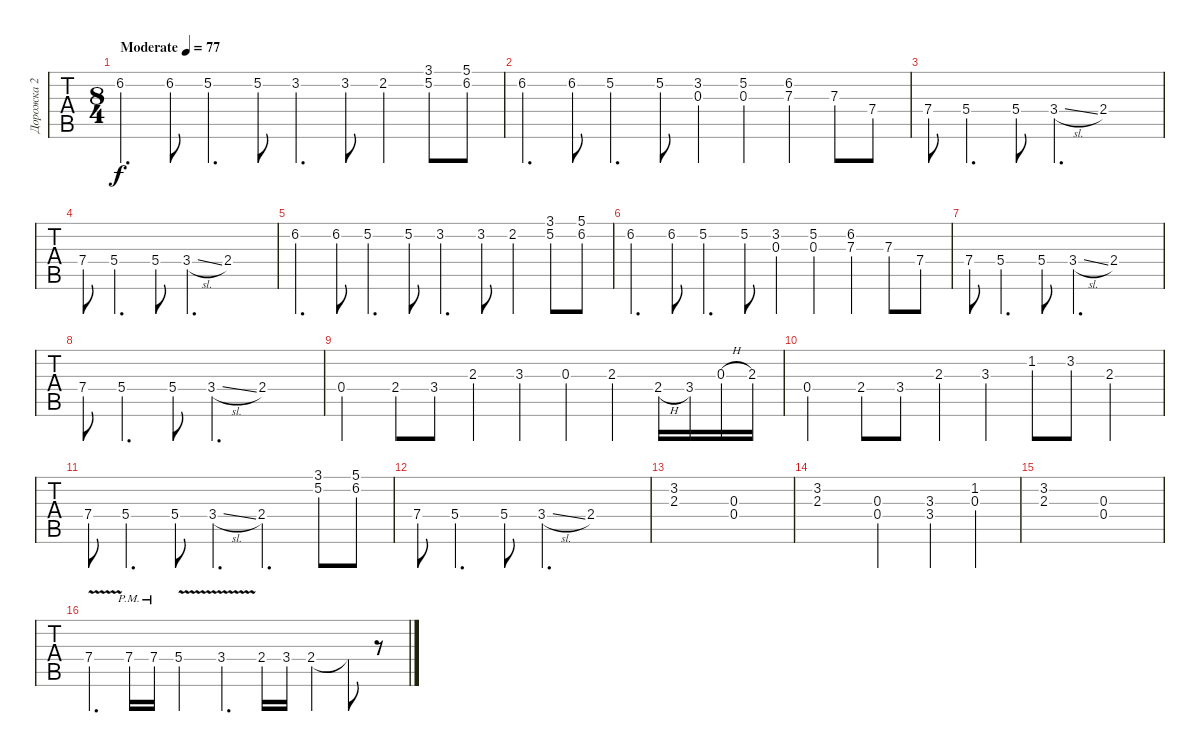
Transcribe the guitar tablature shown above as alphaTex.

\track ("Дорожка 2" "Дорожка 2") {instrument electricguitarjazz}
\staff {tabs}
\tuning (Eb4 Bb3 Gb3 Db3 Ab2 Eb2) {hide}
\ts (8 4)
\tempo (77 "Moderate")
\clef g2
\ks c
6.2.4{d dy f instrument electricguitarjazz} 6.2.8 5.2.4{d} 5.2.8 3.2.4{d} 3.2.8 2.2.4 (3.1 5.2).8 (5.1 6.2).8 |
6.2.4{d} 6.2.8 5.2.4{d} 5.2.8 (3.2 0.3).4 (5.2 0.3).4 (6.2 7.3).4 7.3.8 7.4.8 |
7.4.8 5.4.4{d} 5.4.8 3.4{sl}.4{d} 2.4.1 |
7.4.8 5.4.4{d} 5.4.8 3.4{sl}.4{d} 2.4.1 |
6.2.4{d} 6.2.8 5.2.4{d} 5.2.8 3.2.4{d} 3.2.8 2.2.4 (3.1 5.2).8 (5.1 6.2).8 |
6.2.4{d} 6.2.8 5.2.4{d} 5.2.8 (3.2 0.3).4 (5.2 0.3).4 (6.2 7.3).4 7.3.8 7.4.8 |
7.4.8 5.4.4{d} 5.4.8 3.4{sl}.4{d} 2.4.1 |
7.4.8 5.4.4{d} 5.4.8 3.4{sl}.4{d} 2.4.1 |
0.4.2 2.4.8 3.4.8 2.3.4 3.3.4 0.3.4 2.3.4 2.4{h}.16 3.4.16 0.3{h}.16 2.3.16 |
0.4.2 2.4.8 3.4.8 2.3.4 3.3.4 1.2.8 3.2.8 2.3.2 |
7.4.8 5.4.4{d} 5.4.8 3.4{sl}.4{d} 2.4.2{d} (3.1 5.2).8 (5.1 6.2).8 |
7.4.8 5.4.4{d} 5.4.8 3.4{sl}.4{d} 2.4.1 |
(3.2 2.3).1{volume 4 instrument distortionguitar} (0.3 0.4).1 |
(3.2 2.3).1 (0.3 0.4).2 (3.3 3.4).4 (1.2 0.3).4 |
(3.2 2.3).1 (0.3 0.4).1 |
7.4{v}.4{d} 7.4{pm}.16 7.4{pm}.16 5.4{v}.2 3.4{v}.4{d} 2.4.16 3.4.16 2.4.4 2.4{t}.8 r.8
